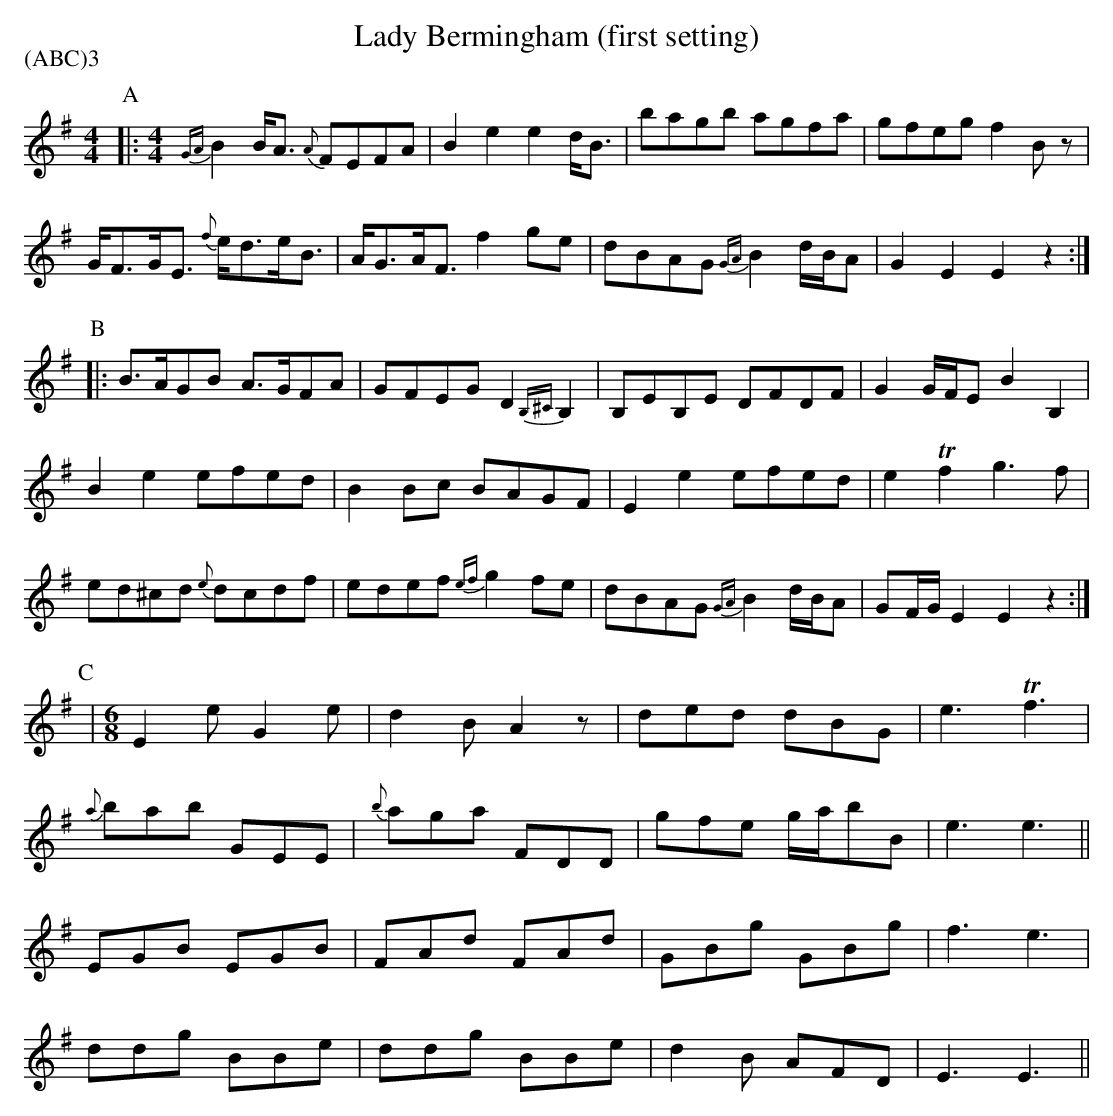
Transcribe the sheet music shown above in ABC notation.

X:1
T:Lady Bermingham (first setting)
P:(ABC)3
M:4/4
L:1/8
K:G
P:A
|: [M:4/4] {GA}B2B/2A3/2 {A}FEFA   |B2e2e2d/2B3/2      |     bagb agfa|gfeg f2B z       |
G/2F3/2G/2E3/2 {f}e/2d3/2e/2B3/2   |A/2G3/2A/2F3/2f2ge |   dBAG {GA}B2d/2B/2A|G2E2E2z2 :|
P:B
|: B3/2A/2GB A3/2G/2FA  | GFEG D2 {B,^C}B,2   |B,EB,E DFDF       |  G2G/2F/2E B2B,2  |
B2e2efed                |B2Bc BAGF            |E2e2efed          |  e2 Tf2g3f        |
ed^cd {e}dcdf           |edef {ef}g2fe        |dBAG {GA}B2d/2B/2A|  GF/2G/2 E2E2z2  :|
P:C
| [M:6/8]  E2e G2e      |d2B A2z              |ded dBG           |  e3 Tf3    |
{a}bab GEE              |{b}aga FDD           |gfe g/2a/2bB      |  e3e3      ||
EGB EGB                 |FAd FAd              |GBg GBg           |  f3e3      |
ddg BBe                 |ddg BBe              |d2B AFD           |  E3E3      ||
